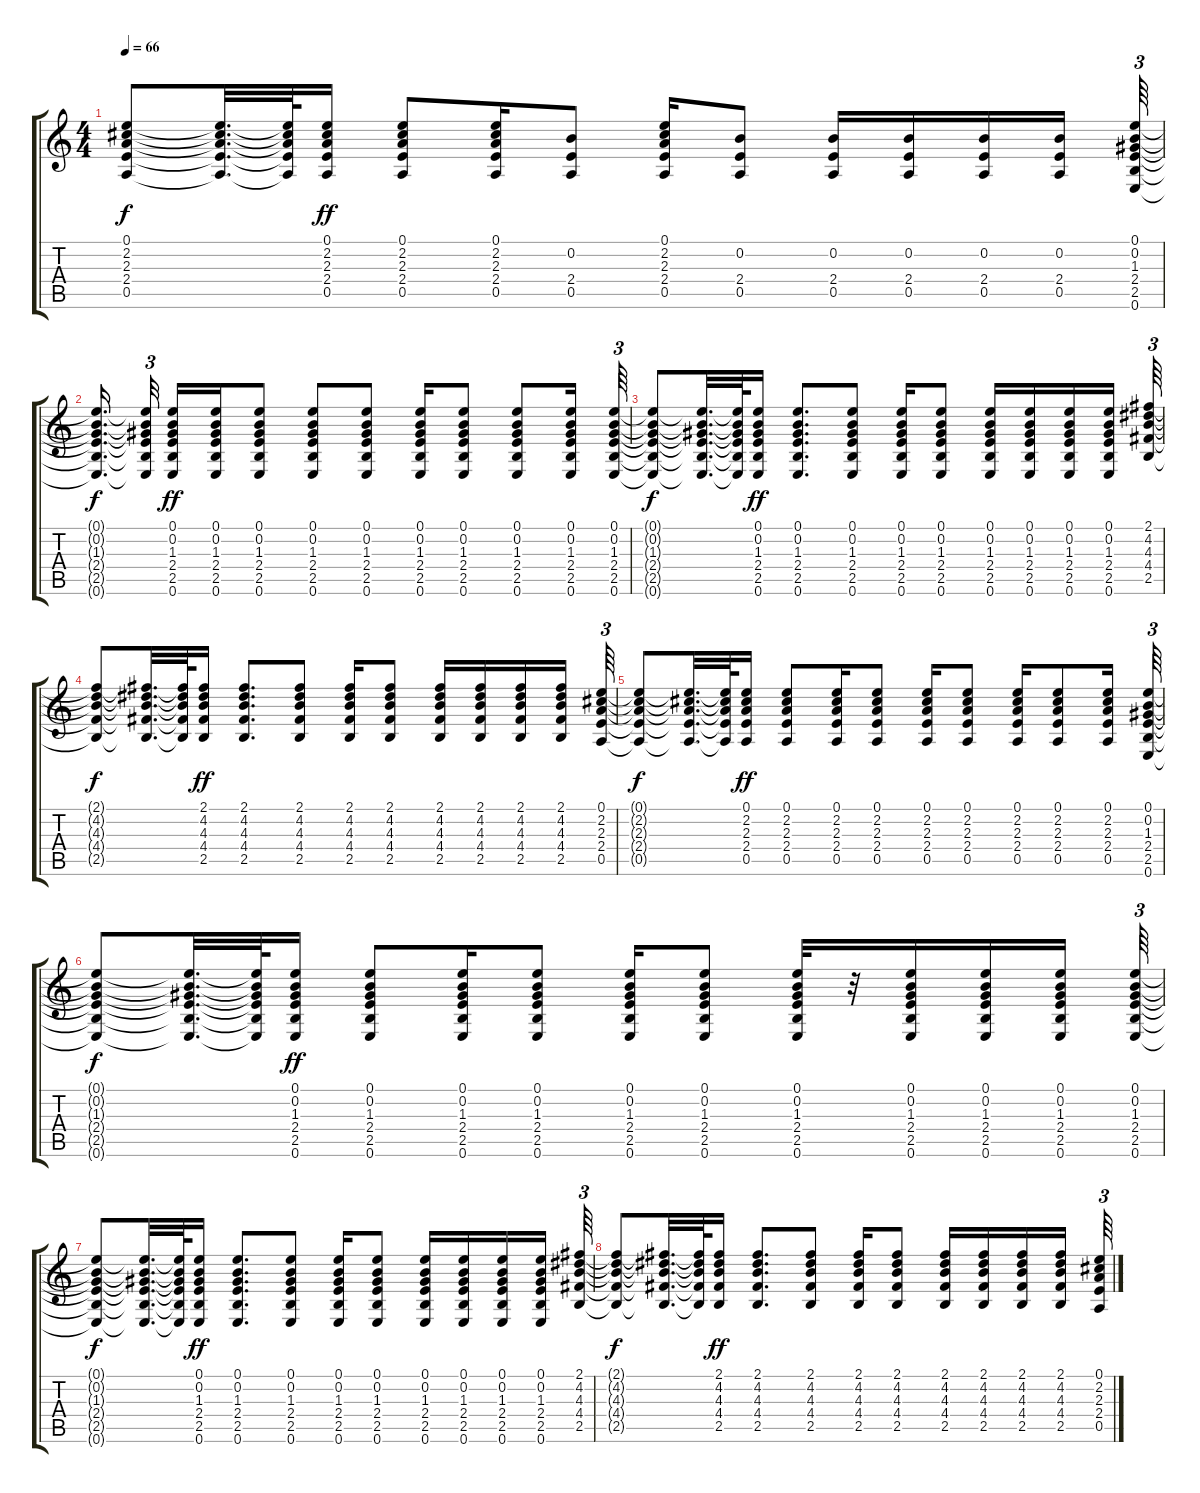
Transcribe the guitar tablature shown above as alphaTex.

\track "" {instrument electricguitarclean}
\staff {score tabs}
\tuning (E4 B3 G3 D3 A2 E2) {hide}
\ts (4 4)
\tempo 66
\clef g2
\ks c
(0.1{t} 2.2{t} 2.3{t} 2.4{t} 0.5{t}).8{dy f} (0.1{t} 2.2{t} 2.3{t} 2.4{t} 0.5{t}).32{d} (0.1{t} 2.2{t} 2.3{t} 2.4{t} 0.5{t}).64 (0.1 2.2 2.3 2.4 0.5).16{dy ff} (0.1 2.2 2.3 2.4 0.5).8 (0.1 2.2 2.3 2.4 0.5).16 (0.2 2.4 0.5).8 (0.1 2.2 2.3 2.4 0.5).16 (0.2 2.4 0.5).8 (0.2 2.4 0.5).16 (0.2 2.4 0.5).16 (0.2 2.4 0.5).16 (0.2 2.4 0.5).16 (0.1 0.2 1.3 2.4 2.5 0.6).64{tu (3 2)} |
(0.1{t} 0.2{t} 1.3{t} 2.4{t} 2.5{t} 0.6{t}).16{d dy f beam splitsecondary} (0.1{t} 0.2{t} 1.3{t} 2.4{t} 2.5{t} 0.6{t}).32{tu (3 2) beam splitsecondary} (0.1 0.2 1.3 2.4 2.5 0.6).16{dy ff} (0.1 0.2 1.3 2.4 2.5 0.6).16 (0.1 0.2 1.3 2.4 2.5 0.6).8 (0.1 0.2 1.3 2.4 2.5 0.6).8 (0.1 0.2 1.3 2.4 2.5 0.6).8 (0.1 0.2 1.3 2.4 2.5 0.6).16 (0.1 0.2 1.3 2.4 2.5 0.6).8 (0.1 0.2 1.3 2.4 2.5 0.6).8 (0.1 0.2 1.3 2.4 2.5 0.6).16 (0.1 0.2 1.3 2.4 2.5 0.6).64{tu (3 2)} |
(0.1{t} 0.2{t} 1.3{t} 2.4{t} 2.5{t} 0.6{t}).8{dy f} (0.1{t} 0.2{t} 1.3{t} 2.4{t} 2.5{t} 0.6{t}).32{d} (0.1{t} 0.2{t} 1.3{t} 2.4{t} 2.5{t} 0.6{t}).64 (0.1 0.2 1.3 2.4 2.5 0.6).16{dy ff} (0.1 0.2 1.3 2.4 2.5 0.6).8{d} (0.1 0.2 1.3 2.4 2.5 0.6).8 (0.1 0.2 1.3 2.4 2.5 0.6).16 (0.1 0.2 1.3 2.4 2.5 0.6).8 (0.1 0.2 1.3 2.4 2.5 0.6).16 (0.1 0.2 1.3 2.4 2.5 0.6).16 (0.1 0.2 1.3 2.4 2.5 0.6).16 (0.1 0.2 1.3 2.4 2.5 0.6).16 (2.1 4.2 4.3 4.4 2.5).64{tu (3 2)} |
(2.1{t} 4.2{t} 4.3{t} 4.4{t} 2.5{t}).8{dy f} (2.1{t} 4.2{t} 4.3{t} 4.4{t} 2.5{t}).32{d} (2.1{t} 4.2{t} 4.3{t} 4.4{t} 2.5{t}).64 (2.1 4.2 4.3 4.4 2.5).16{dy ff} (2.1 4.2 4.3 4.4 2.5).8{d} (2.1 4.2 4.3 4.4 2.5).8 (2.1 4.2 4.3 4.4 2.5).16 (2.1 4.2 4.3 4.4 2.5).8 (2.1 4.2 4.3 4.4 2.5).16 (2.1 4.2 4.3 4.4 2.5).16 (2.1 4.2 4.3 4.4 2.5).16 (2.1 4.2 4.3 4.4 2.5).16 (0.1 2.2 2.3 2.4 0.5).64{tu (3 2)} |
(0.1{t} 2.2{t} 2.3{t} 2.4{t} 0.5{t}).8{dy f} (0.1{t} 2.2{t} 2.3{t} 2.4{t} 0.5{t}).32{d} (0.1{t} 2.2{t} 2.3{t} 2.4{t} 0.5{t}).64 (0.1 2.2 2.3 2.4 0.5).16{dy ff} (0.1 2.2 2.3 2.4 0.5).8 (0.1 2.2 2.3 2.4 0.5).16 (0.1 2.2 2.3 2.4 0.5).8 (0.1 2.2 2.3 2.4 0.5).16 (0.1 2.2 2.3 2.4 0.5).8 (0.1 2.2 2.3 2.4 0.5).16 (0.1 2.2 2.3 2.4 0.5).8 (0.1 2.2 2.3 2.4 0.5).16 (0.1 0.2 1.3 2.4 2.5 0.6).64{tu (3 2)} |
(0.1{t} 0.2{t} 1.3{t} 2.4{t} 2.5{t} 0.6{t}).8{dy f} (0.1{t} 0.2{t} 1.3{t} 2.4{t} 2.5{t} 0.6{t}).32{d} (0.1{t} 0.2{t} 1.3{t} 2.4{t} 2.5{t} 0.6{t}).64 (0.1 0.2 1.3 2.4 2.5 0.6).16{dy ff} (0.1 0.2 1.3 2.4 2.5 0.6).8 (0.1 0.2 1.3 2.4 2.5 0.6).16 (0.1 0.2 1.3 2.4 2.5 0.6).8 (0.1 0.2 1.3 2.4 2.5 0.6).16 (0.1 0.2 1.3 2.4 2.5 0.6).8 (0.1 0.2 1.3 2.4 2.5 0.6).32 r.32 (0.1 0.2 1.3 2.4 2.5 0.6).16 (0.1 0.2 1.3 2.4 2.5 0.6).16 (0.1 0.2 1.3 2.4 2.5 0.6).16 (0.1 0.2 1.3 2.4 2.5 0.6).64{tu (3 2)} |
(0.1{t} 0.2{t} 1.3{t} 2.4{t} 2.5{t} 0.6{t}).8{dy f} (0.1{t} 0.2{t} 1.3{t} 2.4{t} 2.5{t} 0.6{t}).32{d} (0.1{t} 0.2{t} 1.3{t} 2.4{t} 2.5{t} 0.6{t}).64 (0.1 0.2 1.3 2.4 2.5 0.6).16{dy ff} (0.1 0.2 1.3 2.4 2.5 0.6).8{d} (0.1 0.2 1.3 2.4 2.5 0.6).8 (0.1 0.2 1.3 2.4 2.5 0.6).16 (0.1 0.2 1.3 2.4 2.5 0.6).8 (0.1 0.2 1.3 2.4 2.5 0.6).16 (0.1 0.2 1.3 2.4 2.5 0.6).16 (0.1 0.2 1.3 2.4 2.5 0.6).16 (0.1 0.2 1.3 2.4 2.5 0.6).16 (2.1 4.2 4.3 4.4 2.5).64{tu (3 2)} |
(2.1{t} 4.2{t} 4.3{t} 4.4{t} 2.5{t}).8{dy f} (2.1{t} 4.2{t} 4.3{t} 4.4{t} 2.5{t}).32{d} (2.1{t} 4.2{t} 4.3{t} 4.4{t} 2.5{t}).64 (2.1 4.2 4.3 4.4 2.5).16{dy ff} (2.1 4.2 4.3 4.4 2.5).8{d} (2.1 4.2 4.3 4.4 2.5).8 (2.1 4.2 4.3 4.4 2.5).16 (2.1 4.2 4.3 4.4 2.5).8 (2.1 4.2 4.3 4.4 2.5).16 (2.1 4.2 4.3 4.4 2.5).16 (2.1 4.2 4.3 4.4 2.5).16 (2.1 4.2 4.3 4.4 2.5).16 (0.1 2.2 2.3 2.4 0.5).64{tu (3 2)}
